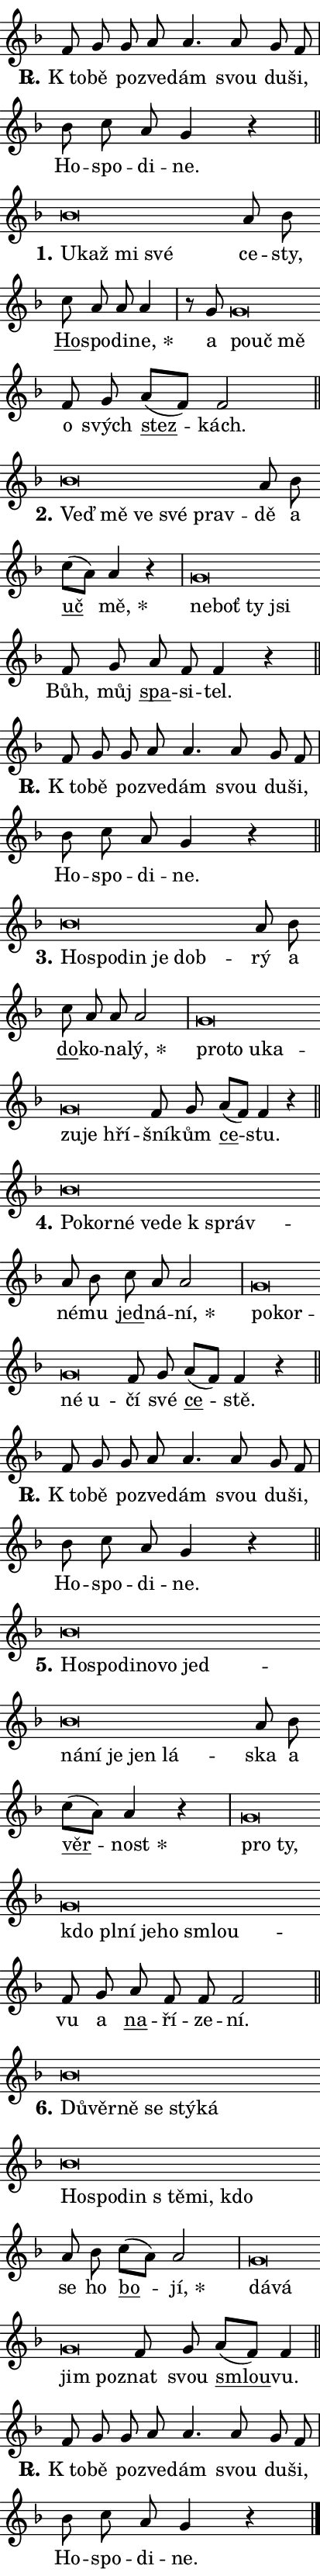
\version "2.22.1"
\header { tagline = "" }
\paper {
  indent = 0\cm
  top-margin = 0\cm
  right-margin = 0\cm
  bottom-margin = 0\cm
  left-margin = 0\cm
  paper-width = 7\cm
  page-breaking = #ly:one-page-breaking
  system-system-spacing.basic-distance = #11
  score-system-spacing.basic-distance = #11
  ragged-last = ##f
}


%% Author: Thomas Morley
%% https://lists.gnu.org/archive/html/lilypond-user/2020-05/msg00002.html
#(define (line-position grob)
"Returns position of @var[grob} in current system:
   @code{'start}, if at first time-step
   @code{'end}, if at last time-step
   @code{'middle} otherwise
"
  (let* ((col (ly:item-get-column grob))
         (ln (ly:grob-object col 'left-neighbor))
         (rn (ly:grob-object col 'right-neighbor))
         (col-to-check-left (if (ly:grob? ln) ln col))
         (col-to-check-right (if (ly:grob? rn) rn col))
         (break-dir-left
           (and
             (ly:grob-property col-to-check-left 'non-musical #f)
             (ly:item-break-dir col-to-check-left)))
         (break-dir-right
           (and
             (ly:grob-property col-to-check-right 'non-musical #f)
             (ly:item-break-dir col-to-check-right))))
        (cond ((eqv? 1 break-dir-left) 'start)
              ((eqv? -1 break-dir-right) 'end)
              (else 'middle))))

#(define (tranparent-at-line-position vctor)
  (lambda (grob)
  "Relying on @code{line-position} select the relevant enry from @var{vctor}.
Used to determine transparency,"
    (case (line-position grob)
      ((end) (not (vector-ref vctor 0)))
      ((middle) (not (vector-ref vctor 1)))
      ((start) (not (vector-ref vctor 2))))))

noteHeadBreakVisibility =
#(define-music-function (break-visibility)(vector?)
"Makes @code{NoteHead}s transparent relying on @var{break-visibility}"
#{
  \override NoteHead.transparent =
    #(tranparent-at-line-position break-visibility)
#})

#(define delete-ledgers-for-transparent-note-heads
  (lambda (grob)
    "Reads whether a @code{NoteHead} is transparent.
If so this @code{NoteHead} is removed from @code{'note-heads} from
@var{grob}, which is supposed to be @code{LedgerLineSpanner}.
As a result ledgers are not printed for this @code{NoteHead}"
    (let* ((nhds-array (ly:grob-object grob 'note-heads))
           (nhds-list
             (if (ly:grob-array? nhds-array)
                 (ly:grob-array->list nhds-array)
                 '()))
           ;; Relies on the transparent-property being done before
           ;; Staff.LedgerLineSpanner.after-line-breaking is executed.
           ;; This is fragile ...
           (to-keep
             (remove
               (lambda (nhd)
                 (ly:grob-property nhd 'transparent #f))
               nhds-list)))
      ;; TODO find a better method to iterate over grob-arrays, similiar
      ;; to filter/remove etc for lists
      ;; For now rebuilt from scratch
      (set! (ly:grob-object grob 'note-heads)  '())
      (for-each
        (lambda (nhd)
          (ly:pointer-group-interface::add-grob grob 'note-heads nhd))
        to-keep))))

hideNotes = {
  \noteHeadBreakVisibility #begin-of-line-visible
}
unHideNotes = {
  \noteHeadBreakVisibility #all-visible
}

% work-around for resetting accidentals
% https://lilypond.org/doc/v2.23/Documentation/notation/displaying-rhythms#unmetered-music
cadenzaMeasure = {
  \cadenzaOff
  \partial 1024 s1024
  \cadenzaOn
}

#(define-markup-command (accent layout props text) (markup?)
  "Underline accented syllable"
  (interpret-markup layout props
    #{\markup \override #'(offset . 4.3) \underline { #text }#}))

responsum = \markup \concat {
  "R" \hspace #-1.05 \path #0.1 #'((moveto 0 0.07) (lineto 0.9 0.8)) \hspace #0.05 "."
}

\layout {
    \context {
        \Staff
        \remove "Time_signature_engraver"
        \override LedgerLineSpanner.after-line-breaking = #delete-ledgers-for-transparent-note-heads
    }
    \context {
        \Voice {
            \override NoteHead.output-attributes = #'((class . "notehead"))
            \override Hairpin.height = #0.55
        }
    }
    \context {
        \Lyrics {
            \override StanzaNumber.output-attributes = #'((class . "stanzanumber"))
            \override LyricSpace.minimum-distance = #0.9
            \override LyricText.font-name = #"TeX Gyre Schola"
            \override LyricText.font-size = 1
            \override StanzaNumber.font-name = #"TeX Gyre Schola Bold"
            \override StanzaNumber.font-size = 1
        }
    }
}

% magnetic-lyrics.ily
%
%   written by
%     Jean Abou Samra <jean@abou-samra.fr>
%     Werner Lemberg <wl@gnu.org>
%
%   adapted by
%     Jiri Hon <jiri.hon@gmail.com>
%
% Version 2022-Apr-15

% https://www.mail-archive.com/lilypond-user@gnu.org/msg149350.html

#(define (Left_hyphen_pointer_engraver context)
   "Collect syllable-hyphen-syllable occurrences in lyrics and store
them in properties.  This engraver only looks to the left.  For
example, if the lyrics input is @code{foo -- bar}, it does the
following.

@itemize @bullet
@item
Set the @code{text} property of the @code{LyricHyphen} grob between
@q{foo} and @q{bar} to @code{foo}.

@item
Set the @code{left-hyphen} property of the @code{LyricText} grob with
text @q{foo} to the @code{LyricHyphen} grob between @q{foo} and
@q{bar}.
@end itemize

Use this auxiliary engraver in combination with the
@code{lyric-@/text::@/apply-@/magnetic-@/offset!} hook."
   (let ((hyphen #f)
         (text #f))
     (make-engraver
      (acknowledgers
       ((lyric-syllable-interface engraver grob source-engraver)
        (set! text grob)))
      (end-acknowledgers
       ((lyric-hyphen-interface engraver grob source-engraver)
        ;(when (not (grob::has-interface grob 'lyric-space-interface))
          (set! hyphen grob)));)
      ((stop-translation-timestep engraver)
       (when (and text hyphen)
         (ly:grob-set-object! text 'left-hyphen hyphen))
       (set! text #f)
       (set! hyphen #f)))))

#(define (lyric-text::apply-magnetic-offset! grob)
   "If the space between two syllables is less than the value in
property @code{LyricText@/.details@/.squash-threshold}, move the right
syllable to the left so that it gets concatenated with the left
syllable.

Use this function as a hook for
@code{LyricText@/.after-@/line-@/breaking} if the
@code{Left_@/hyphen_@/pointer_@/engraver} is active."
   (let ((hyphen (ly:grob-object grob 'left-hyphen #f)))
     (when hyphen
       (let ((left-text (ly:spanner-bound hyphen LEFT)))
         (when (grob::has-interface left-text 'lyric-syllable-interface)
           (let* ((common (ly:grob-common-refpoint grob left-text X))
                  (this-x-ext (ly:grob-extent grob common X))
                  (left-x-ext
                   (begin
                     ;; Trigger magnetism for left-text.
                     (ly:grob-property left-text 'after-line-breaking)
                     (ly:grob-extent left-text common X)))
                  ;; `delta` is the gap width between two syllables.
                  (delta (- (interval-start this-x-ext)
                            (interval-end left-x-ext)))
                  (details (ly:grob-property grob 'details))
                  (threshold (assoc-get 'squash-threshold details 0.2)))
             (when (< delta threshold)
               (let* (;; We have to manipulate the input text so that
                      ;; ligatures crossing syllable boundaries are not
                      ;; disabled.  For languages based on the Latin
                      ;; script this is essentially a beautification.
                      ;; However, for non-Western scripts it can be a
                      ;; necessity.
                      (lt (ly:grob-property left-text 'text))
                      (rt (ly:grob-property grob 'text))
                      (is-space (grob::has-interface hyphen 'lyric-space-interface))
                      (space (if is-space " " ""))
                      (space-markup (grob-interpret-markup grob " "))
                      (space-size (interval-length (ly:stencil-extent space-markup X)))
                      (extra-delta (if is-space space-size 0))
                      ;; Append new syllable.
                      (ltrt-space (if (and (string? lt) (string? rt))
                                (string-append lt space rt)
                                (make-concat-markup (list lt space rt))))
                      ;; Right-align `ltrt` to the right side.
                      (ltrt-space-markup (grob-interpret-markup
                               grob
                               (make-translate-markup
                                (cons (interval-length this-x-ext) 0)
                                (make-right-align-markup ltrt-space)))))
                 (begin
                   ;; Don't print `left-text`.
                   (ly:grob-set-property! left-text 'stencil #f)
                   ;; Set text and stencil (which holds all collected
                   ;; syllables so far) and shift it to the left.
                   (ly:grob-set-property! grob 'text ltrt-space)
                   (ly:grob-set-property! grob 'stencil ltrt-space-markup)
                   (ly:grob-translate-axis! grob (- (- delta extra-delta)) X))))))))))


#(define (lyric-hyphen::displace-bounds-first grob)
   ;; Make very sure this callback isn't triggered too early.
   (let ((left (ly:spanner-bound grob LEFT))
         (right (ly:spanner-bound grob RIGHT)))
     (ly:grob-property left 'after-line-breaking)
     (ly:grob-property right 'after-line-breaking)
     (ly:lyric-hyphen::print grob)))

squashThreshold = #0.4

\layout {
  \context {
    \Lyrics
    \consists #Left_hyphen_pointer_engraver
    \override LyricText.after-line-breaking =
      #lyric-text::apply-magnetic-offset!
    \override LyricHyphen.stencil = #lyric-hyphen::displace-bounds-first
    \override LyricText.details.squash-threshold = \squashThreshold
    \override LyricHyphen.minimum-distance = 0
    \override LyricHyphen.minimum-length = \squashThreshold
  }
}

squash = \override LyricText.details.squash-threshold = 9999
unSquash = \override LyricText.details.squash-threshold = \squashThreshold

left = \override LyricText.self-alignment-X = #LEFT
unLeft = \revert LyricText.self-alignment-X

starOffset = #(lambda (grob) 
                (let ((x_offset (ly:self-alignment-interface::aligned-on-x-parent grob)))
                  (if (= x_offset 0) 0 (+ x_offset 1.2))))

star = #(define-music-function (syllable)(string?)
"Append star separator at the end of a syllable"
#{
  \once \override LyricText.X-offset = #starOffset
  \lyricmode { \markup {
    #syllable
    \override #'((font-name . "TeX Gyre Schola Bold")) \hspace #0.2 \lower #0.65 \larger "*"
  } }
#})

starAccent = #(define-music-function (syllable)(string?)
"Append star separator at the end of a syllable and make accent"
#{
  \once \override LyricText.X-offset = #starOffset
  \lyricmode { \markup {
    \accent #syllable
    \override #'((font-name . "TeX Gyre Schola Bold")) \hspace #0.2 \lower #0.65 \larger "*"
  } }
#})

breath = #(define-music-function (syllable)(string?)
"Append breathing indicator at the end of a syllable"
#{
  \lyricmode { \markup { #syllable "+" } }
#})

optionalBreath = #(define-music-function (syllable)(string?)
"Append optional breathing indicator at the end of a syllable"
#{
  \lyricmode { \markup { #syllable "(+)" } }
#})


\score {
    <<
        \new Voice = "melody" { \cadenzaOn \key f \major \relative { f'8 g g a a4. a8 g f \cadenzaMeasure \bar "|" bes c a g4 r \cadenzaMeasure \bar "||" \break }
\relative { bes'\breve*1/16 \hideNotes \breve*1/16 \bar "" \breve*1/16 \breve*1/16 \bar "" \unHideNotes a8 bes \bar "" c a a a4 \cadenzaMeasure \bar "|" r8 g g\breve*1/16 \hideNotes \breve*1/16 \breve*1/16 \bar "" \unHideNotes f8 g \bar "" a[( f)] f2 \cadenzaMeasure \bar "||" \break }
\relative { bes'\breve*1/16 \hideNotes \breve*1/16 \bar "" \breve*1/16 \bar "" \breve*1/16 \breve*1/16 \bar "" \unHideNotes a8 bes \bar "" c[( a)] a4 r \cadenzaMeasure \bar "|" g\breve*1/16 \hideNotes \breve*1/16 \bar "" \breve*1/16 \breve*1/16 \bar "" \unHideNotes f8 g \bar "" a f f4 r \cadenzaMeasure \bar "||" \break }
\relative { f'8 g g a a4. a8 g f \cadenzaMeasure \bar "|" bes c a g4 r \cadenzaMeasure \bar "||" \break }
\relative { bes'\breve*1/16 \hideNotes \breve*1/16 \bar "" \breve*1/16 \bar "" \breve*1/16 \breve*1/16 \bar "" \unHideNotes a8 bes \bar "" c a a a2 \cadenzaMeasure \bar "|" g\breve*1/16 \hideNotes \breve*1/16 \bar "" \breve*1/16 \bar "" \breve*1/16 \bar "" \breve*1/16 \bar "" \breve*1/16 \breve*1/16 \bar "" \unHideNotes f8 g \bar "" a[( f)] f4 r \cadenzaMeasure \bar "||" \break }
\relative { bes'\breve*1/16 \hideNotes \breve*1/16 \bar "" \breve*1/16 \bar "" \breve*1/16 \bar "" \breve*1/16 \breve*1/16 \bar "" \unHideNotes a8 bes \bar "" c a a2 \cadenzaMeasure \bar "|" g\breve*1/16 \hideNotes \breve*1/16 \bar "" \breve*1/16 \breve*1/16 \bar "" \unHideNotes f8 g \bar "" a[( f)] f4 r \cadenzaMeasure \bar "||" \break }
\relative { f'8 g g a a4. a8 g f \cadenzaMeasure \bar "|" bes c a g4 r \cadenzaMeasure \bar "||" \break }
\relative { bes'\breve*1/16 \hideNotes \breve*1/16 \bar "" \breve*1/16 \bar "" \breve*1/16 \bar "" \breve*1/16 \bar "" \breve*1/16 \bar "" \breve*1/16 \bar "" \breve*1/16 \bar "" \breve*1/16 \bar "" \breve*1/16 \breve*1/16 \bar "" \unHideNotes a8 bes \bar "" c[( a)] a4 r \cadenzaMeasure \bar "|" g\breve*1/16 \hideNotes \breve*1/16 \bar "" \breve*1/16 \bar "" \breve*1/16 \bar "" \breve*1/16 \bar "" \breve*1/16 \bar "" \breve*1/16 \breve*1/16 \bar "" \unHideNotes f8 g \bar "" a f f f2 \cadenzaMeasure \bar "||" \break }
\relative { bes'\breve*1/16 \hideNotes \breve*1/16 \bar "" \breve*1/16 \bar "" \breve*1/16 \bar "" \breve*1/16 \bar "" \breve*1/16 \bar "" \breve*1/16 \bar "" \breve*1/16 \bar "" \breve*1/16 \bar "" \breve*1/16 \bar "" \breve*1/16 \breve*1/16 \bar "" \unHideNotes a8 bes \bar "" c[( a)] a2 \cadenzaMeasure \bar "|" g\breve*1/16 \hideNotes \breve*1/16 \bar "" \breve*1/16 \breve*1/16 \bar "" \unHideNotes f8 g \bar "" a[( f)] f4 \cadenzaMeasure \bar "||" \break }
\relative { f'8 g g a a4. a8 g f \cadenzaMeasure \bar "|" bes c a g4 r \cadenzaMeasure \bar "||" \break } \bar "|." }
        \new Lyrics \lyricsto "melody" { \lyricmode { \set stanza = \responsum
"K to" -- bě po -- zve -- dám svou du -- ši, Ho -- spo -- di -- ne.
\set stanza = "1."
\left U -- \squash kaž mi své \unLeft \unSquash ce -- sty, \markup \accent Ho -- spo -- di -- \star ne, a \left po -- \squash uč mě \unLeft \unSquash o svých \markup \accent stez -- kách.
\set stanza = "2."
\left Veď \squash mě ve své prav -- \unLeft \unSquash dě a \markup \accent uč \star mě, \left ne -- \squash boť ty jsi \unLeft \unSquash Bůh, můj \markup \accent spa -- si -- tel.
\set stanza = \responsum
"K to" -- bě po -- zve -- dám svou du -- ši, Ho -- spo -- di -- ne.
\set stanza = "3."
\left Ho -- \squash spo -- din je dob -- \unLeft \unSquash rý a \markup \accent do -- ko -- na -- \star lý, \left pro -- \squash to u -- ka -- zu -- je hří -- \unLeft \unSquash šní -- kům \markup \accent ce -- stu.
\set stanza = "4."
\left Po -- \squash kor -- né ve -- de "k správ" -- \unLeft \unSquash né -- mu \markup \accent jed -- ná -- \star ní, \left po -- \squash kor -- né u -- \unLeft \unSquash čí své \markup \accent ce -- stě.
\set stanza = \responsum
"K to" -- bě po -- zve -- dám svou du -- ši, Ho -- spo -- di -- ne.
\set stanza = "5."
\left Ho -- \squash spo -- di -- no -- vo jed -- ná -- ní je jen lá -- \unLeft \unSquash ska a \markup \accent věr -- \star nost \left pro \squash ty, kdo pl -- ní je -- ho smlou -- \unLeft \unSquash vu a \markup \accent na -- ří -- ze -- ní.
\set stanza = "6."
\left Dů -- \squash věr -- ně se stý -- ká Ho -- spo -- din "s tě" -- mi, kdo \unLeft \unSquash se ho \markup \accent bo -- \star jí, \left dá -- \squash vá jim po -- \unLeft \unSquash znat svou \markup \accent smlou -- vu.
\set stanza = \responsum
"K to" -- bě po -- zve -- dám svou du -- ši, Ho -- spo -- di -- ne. } }
    >>
    \layout {}
}
